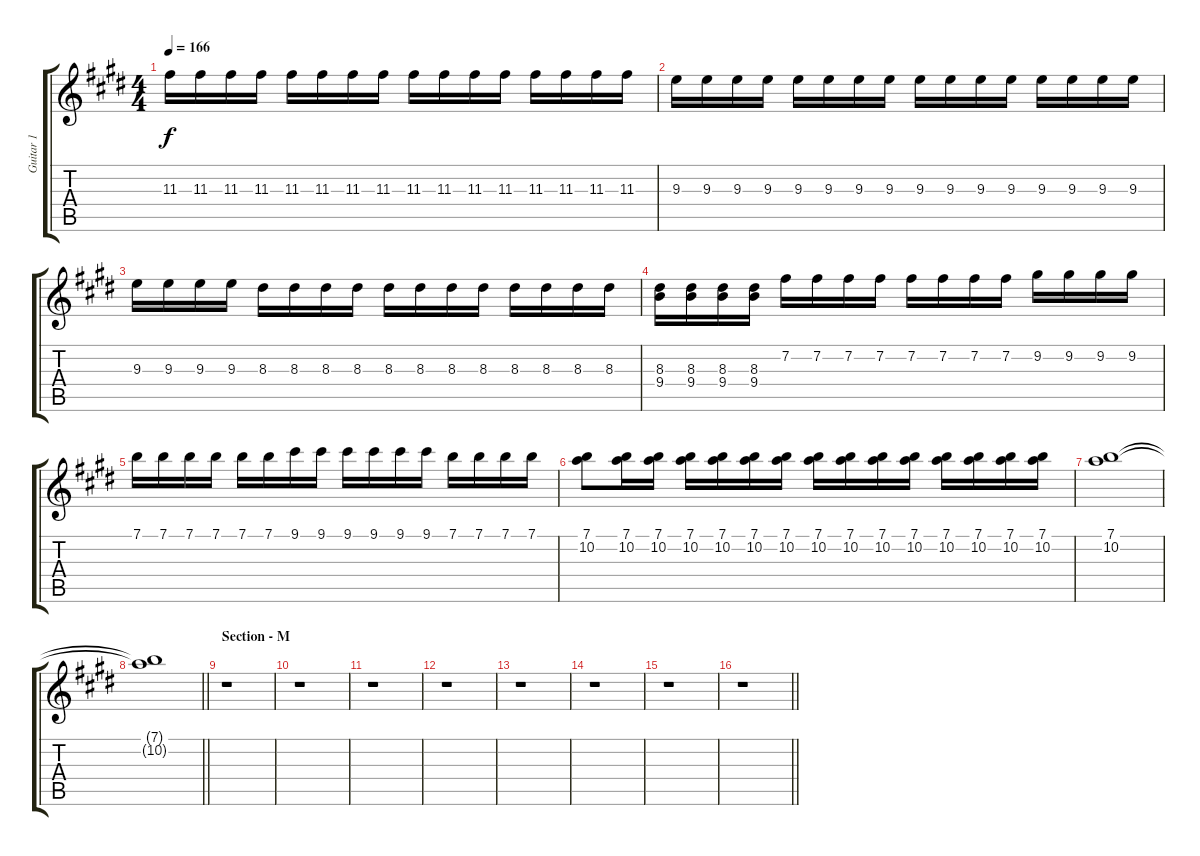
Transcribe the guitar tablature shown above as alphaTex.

\track ("Guitar 1" "Guitar 1") {instrument overdrivenguitar}
\staff {score tabs}
\tuning (E4 B3 G3 D3 A2 E2) {hide}
\ts (4 4)
\tempo 166
\clef g2
\ks e
11.3.16{dy f} 11.3.16 11.3.16 11.3.16 11.3.16 11.3.16 11.3.16 11.3.16 11.3.16 11.3.16 11.3.16 11.3.16 11.3.16 11.3.16 11.3.16 11.3.16 |
9.3.16 9.3.16 9.3.16 9.3.16 9.3.16 9.3.16 9.3.16 9.3.16 9.3.16 9.3.16 9.3.16 9.3.16 9.3.16 9.3.16 9.3.16 9.3.16 |
9.3.16 9.3.16 9.3.16 9.3.16 8.3.16 8.3.16 8.3.16 8.3.16 8.3.16 8.3.16 8.3.16 8.3.16 8.3.16 8.3.16 8.3.16 8.3.16 |
(8.3 9.4).16 (8.3 9.4).16 (8.3 9.4).16 (8.3 9.4).16 7.2.16 7.2.16 7.2.16 7.2.16 7.2.16 7.2.16 7.2.16 7.2.16 9.2.16 9.2.16 9.2.16 9.2.16 |
7.1.16 7.1.16 7.1.16 7.1.16 7.1.16 7.1.16 9.1.16 9.1.16 9.1.16 9.1.16 9.1.16 9.1.16 7.1.16 7.1.16 7.1.16 7.1.16 |
(7.1 10.2).8 (7.1 10.2).16 (7.1 10.2).16 (7.1 10.2).16 (7.1 10.2).16 (7.1 10.2).16 (7.1 10.2).16 (7.1 10.2).16 (7.1 10.2).16 (7.1 10.2).16 (7.1 10.2).16 (7.1 10.2).16 (7.1 10.2).16 (7.1 10.2).16 (7.1 10.2).16 |
(7.1 10.2).1 |
\barLineRight lightlight
(7.1{t} 10.2{t}).1 |
\section ("" "Section - M")
r.1 |
r.1 |
r.1 |
r.1 |
r.1 |
r.1 |
r.1 |
\barLineRight lightlight
r.1
